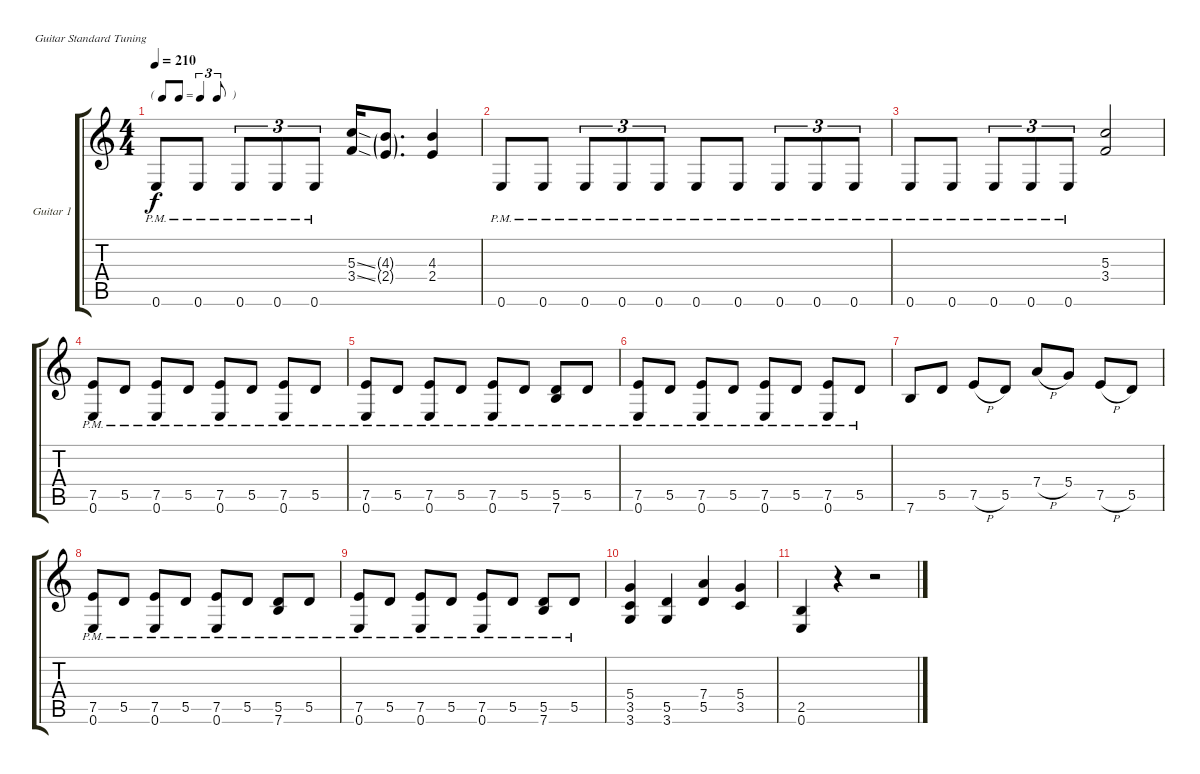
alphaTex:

\bracketExtendMode groupsimilarinstruments
\firstSystemTrackNameOrientation horizontal
\otherSystemsTrackNameOrientation horizontal
\track ("Guitar 1" "Guitar 1") {instrument overdrivenguitar}
\staff {score tabs}
\tuning (E4 B3 G3 D3 A2 E2)
\ts (4 4)
\tf triplet8th
\tempo 210
\clef g2
\ks c
0.6{pm}.8{dy f} 0.6{pm}.8 0.6{pm}.8{tu (3 2)} 0.6{pm}.8{tu (3 2)} 0.6{pm}.8{tu (3 2)} (5.3{ss} 3.4{ss}).16 (4.3{g} 2.4{g}).8{d} (4.3 2.4).4 |
0.6{pm}.8 0.6{pm}.8 0.6{pm}.8{tu (3 2)} 0.6{pm}.8{tu (3 2)} 0.6{pm}.8{tu (3 2)} 0.6{pm}.8 0.6{pm}.8 0.6{pm}.8{tu (3 2)} 0.6{pm}.8{tu (3 2)} 0.6{pm}.8{tu (3 2)} |
0.6{pm}.8 0.6{pm}.8 0.6{pm}.8{tu (3 2)} 0.6{pm}.8{tu (3 2)} 0.6{pm}.8{tu (3 2)} (5.3 3.4).2 |
(7.5{pm} 0.6{pm}).8 5.5{pm}.8 (7.5{pm} 0.6{pm}).8 5.5{pm}.8 (7.5{pm} 0.6{pm}).8 5.5{pm}.8 (7.5{pm} 0.6{pm}).8 5.5{pm}.8 |
(7.5{pm} 0.6{pm}).8 5.5{pm}.8 (7.5{pm} 0.6{pm}).8 5.5{pm}.8 (7.5{pm} 0.6{pm}).8 5.5{pm}.8 (5.5{pm} 7.6{pm}).8 5.5{pm}.8 |
(7.5{pm} 0.6{pm}).8 5.5{pm}.8 (7.5{pm} 0.6{pm}).8 5.5{pm}.8 (7.5{pm} 0.6{pm}).8 5.5{pm}.8 (7.5{pm} 0.6{pm}).8 5.5{pm}.8 |
7.6.8 5.5.8 7.5{h}.8 5.5.8 7.4{h}.8 5.4.8 7.5{h}.8 5.5.8 |
(7.5{pm} 0.6{pm}).8 5.5{pm}.8 (7.5{pm} 0.6{pm}).8 5.5{pm}.8 (7.5{pm} 0.6{pm}).8 5.5{pm}.8 (5.5{pm} 7.6{pm}).8 5.5{pm}.8 |
(7.5{pm} 0.6{pm}).8 5.5{pm}.8 (7.5{pm} 0.6{pm}).8 5.5{pm}.8 (7.5{pm} 0.6{pm}).8 5.5{pm}.8 (5.5{pm} 7.6{pm}).8 5.5{pm}.8 |
(5.4 3.5 3.6).4 (5.5 3.6).4 (7.4 5.5).4 (5.4 3.5).4 |
(2.5 0.6).4 r.4 r.2
